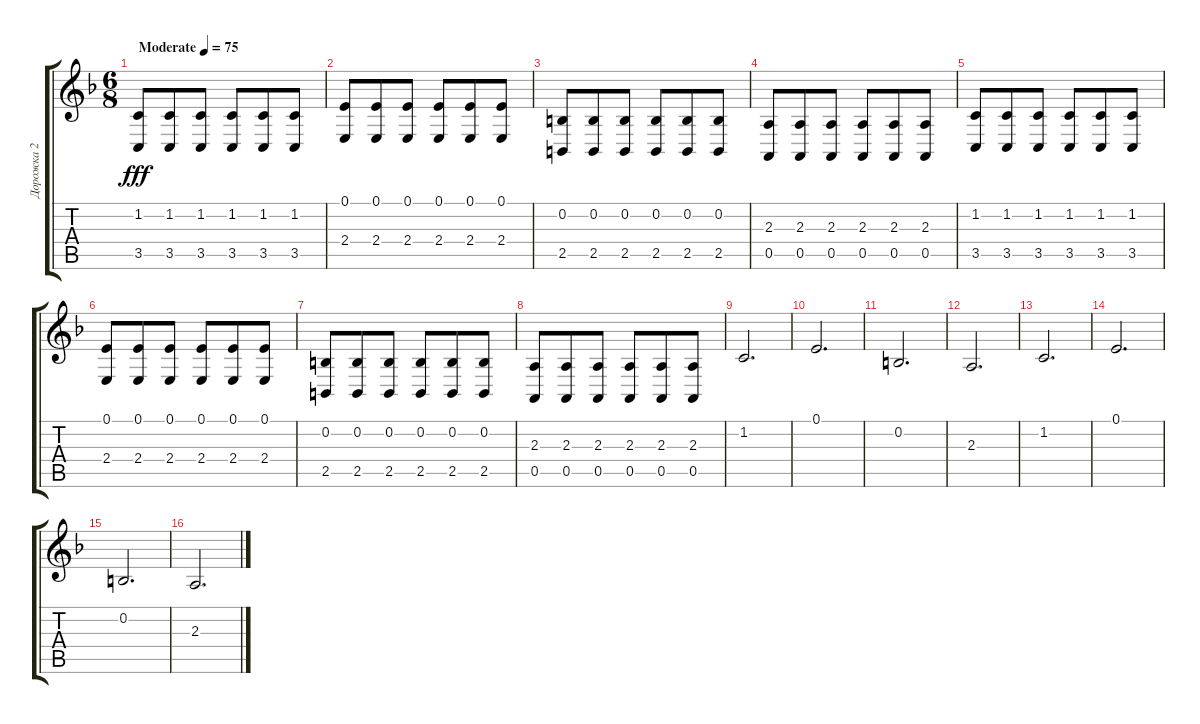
\track ("Дорожка 2" "Дорожка 2") {instrument honkytonkpiano}
\staff {score tabs}
\tuning (E4 B3 G3 D3 A2 E2) {hide}
\ts (6 8)
\tempo (75 "Moderate")
\clef g2
\ks f
(1.2 3.5).8{dy fff instrument honkytonkpiano} (1.2 3.5).8 (1.2 3.5).8 (1.2 3.5).8 (1.2 3.5).8 (1.2 3.5).8 |
(0.1 2.4).8 (0.1 2.4).8 (0.1 2.4).8 (0.1 2.4).8 (0.1 2.4).8 (0.1 2.4).8 |
(0.2 2.5).8 (0.2 2.5).8 (0.2 2.5).8 (0.2 2.5).8 (0.2 2.5).8 (0.2 2.5).8 |
(2.3 0.5).8 (2.3 0.5).8 (2.3 0.5).8 (2.3 0.5).8 (2.3 0.5).8 (2.3 0.5).8 |
(1.2 3.5).8 (1.2 3.5).8 (1.2 3.5).8 (1.2 3.5).8 (1.2 3.5).8 (1.2 3.5).8 |
(0.1 2.4).8 (0.1 2.4).8 (0.1 2.4).8 (0.1 2.4).8 (0.1 2.4).8 (0.1 2.4).8 |
(0.2 2.5).8 (0.2 2.5).8 (0.2 2.5).8 (0.2 2.5).8 (0.2 2.5).8 (0.2 2.5).8 |
(2.3 0.5).8 (2.3 0.5).8 (2.3 0.5).8 (2.3 0.5).8 (2.3 0.5).8 (2.3 0.5).8 |
1.2.2{d} |
0.1.2{d} |
0.2.2{d} |
2.3.2{d} |
1.2.2{d} |
0.1.2{d} |
0.2.2{d} |
2.3.2{d}
